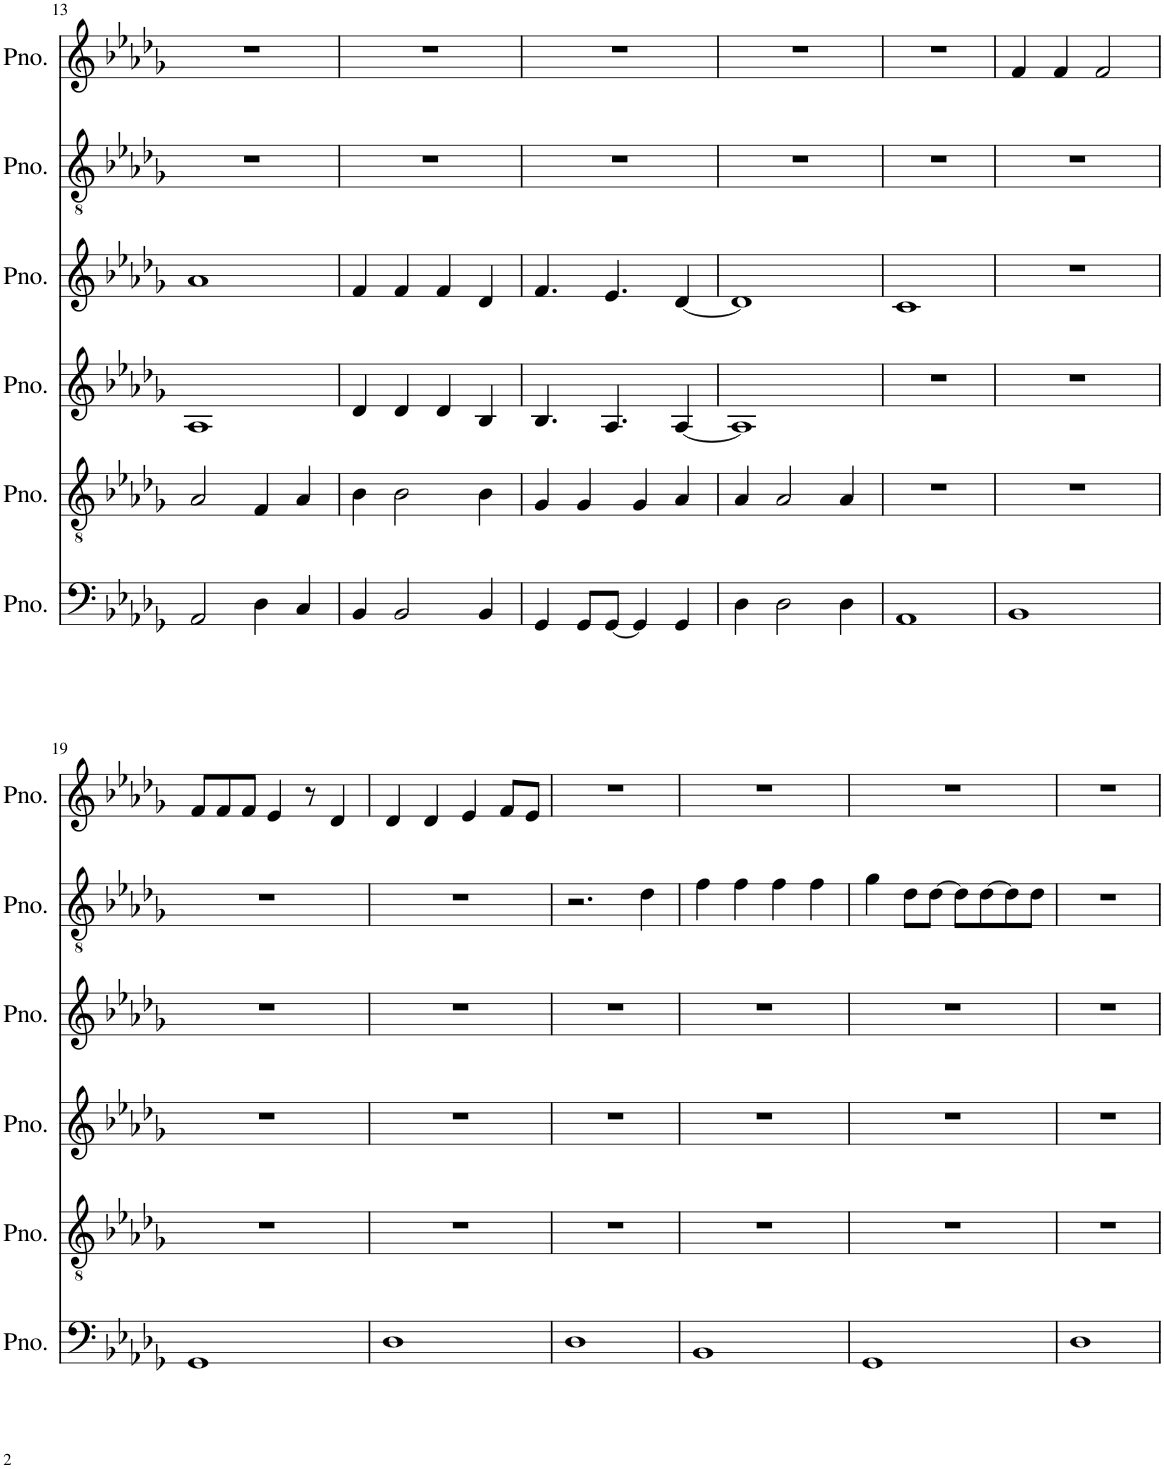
**kern	**kern	**kern	**kern	**kern	**kern
*part6	*part5	*part4	*part3	*part2	*part1
*staff6	*staff5	*staff4	*staff3	*staff2	*staff1
*I"Piano	*I"Piano	*I"Piano	*I"Piano	*I"Piano	*I"Piano
*I'Pno.	*I'Pno.	*I'Pno.	*I'Pno.	*I'Pno.	*I'Pno.
!!LO:PB:g=z
*clefF4	*clefGv2	*clefG2	*clefG2	*clefGv2	*clefG2
*k[b-e-a-d-g-]	*k[b-e-a-d-g-]	*k[b-e-a-d-g-]	*k[b-e-a-d-g-]	*k[b-e-a-d-g-]	*k[b-e-a-d-g-]
*M4/4	*M4/4	*M4/4	*M4/4	*M4/4	*M4/4
=13	=13	=13	=13	=13	=13
2AA-/	2A-/	1A-	1a-	1r	1r
4D-\	4F/	.	.	.	.
4C/	4A-/	.	.	.	.
=14	=14	=14	=14	=14	=14
4BB-/	4B-\	4d-/	4f/	1r	1r
2BB-/	2B-\	4d-/	4f/	.	.
.	.	4d-/	4f/	.	.
4BB-/	4B-\	4B-/	4d-/	.	.
=15	=15	=15	=15	=15	=15
4GG-/	4G-/	4.B-/	4.f/	1r	1r
8GG-/L	4G-/	.	.	.	.
[8GG-/J	.	4.A-/	4.e-/	.	.
4GG-/]	4G-/	.	.	.	.
4GG-/	4A-/	[4A-/	[4d-/	.	.
=16	=16	=16	=16	=16	=16
4D-\	4A-/	1A-]	1d-]	1r	1r
2D-\	2A-/	.	.	.	.
4D-\	4A-/	.	.	.	.
=17	=17	=17	=17	=17	=17
1AA-	1r	1r	1c	1r	1r
=18	=18	=18	=18	=18	=18
1BB-	1r	1r	1r	1r	4f/
.	.	.	.	.	4f/
.	.	.	.	.	2f/
!!LO:LB:g=z
=19	=19	=19	=19	=19	=19
1GG-	1r	1r	1r	1r	8f/L
.	.	.	.	.	8f/
.	.	.	.	.	8f/J
.	.	.	.	.	4e-/
.	.	.	.	.	8r
.	.	.	.	.	4d-/
=20	=20	=20	=20	=20	=20
1D-	1r	1r	1r	1r	4d-/
.	.	.	.	.	4d-/
.	.	.	.	.	4e-/
.	.	.	.	.	8f/L
.	.	.	.	.	8e-/J
=21	=21	=21	=21	=21	=21
1D-	1r	1r	1r	2.r	1r
.	.	.	.	4d-\	.
=22	=22	=22	=22	=22	=22
1BB-	1r	1r	1r	4f\	1r
.	.	.	.	4f\	.
.	.	.	.	4f\	.
.	.	.	.	4f\	.
=23	=23	=23	=23	=23	=23
1GG-	1r	1r	1r	4g-\	1r
.	.	.	.	8d-\L	.
.	.	.	.	[8d-\J	.
.	.	.	.	8d-\L]	.
.	.	.	.	[8d-\	.
.	.	.	.	8d-\]	.
.	.	.	.	8d-\J	.
=24	=24	=24	=24	=24	=24
1D-	1r	1r	1r	1r	1r
=	=	=	=	=	=
*-	*-	*-	*-	*-	*-
